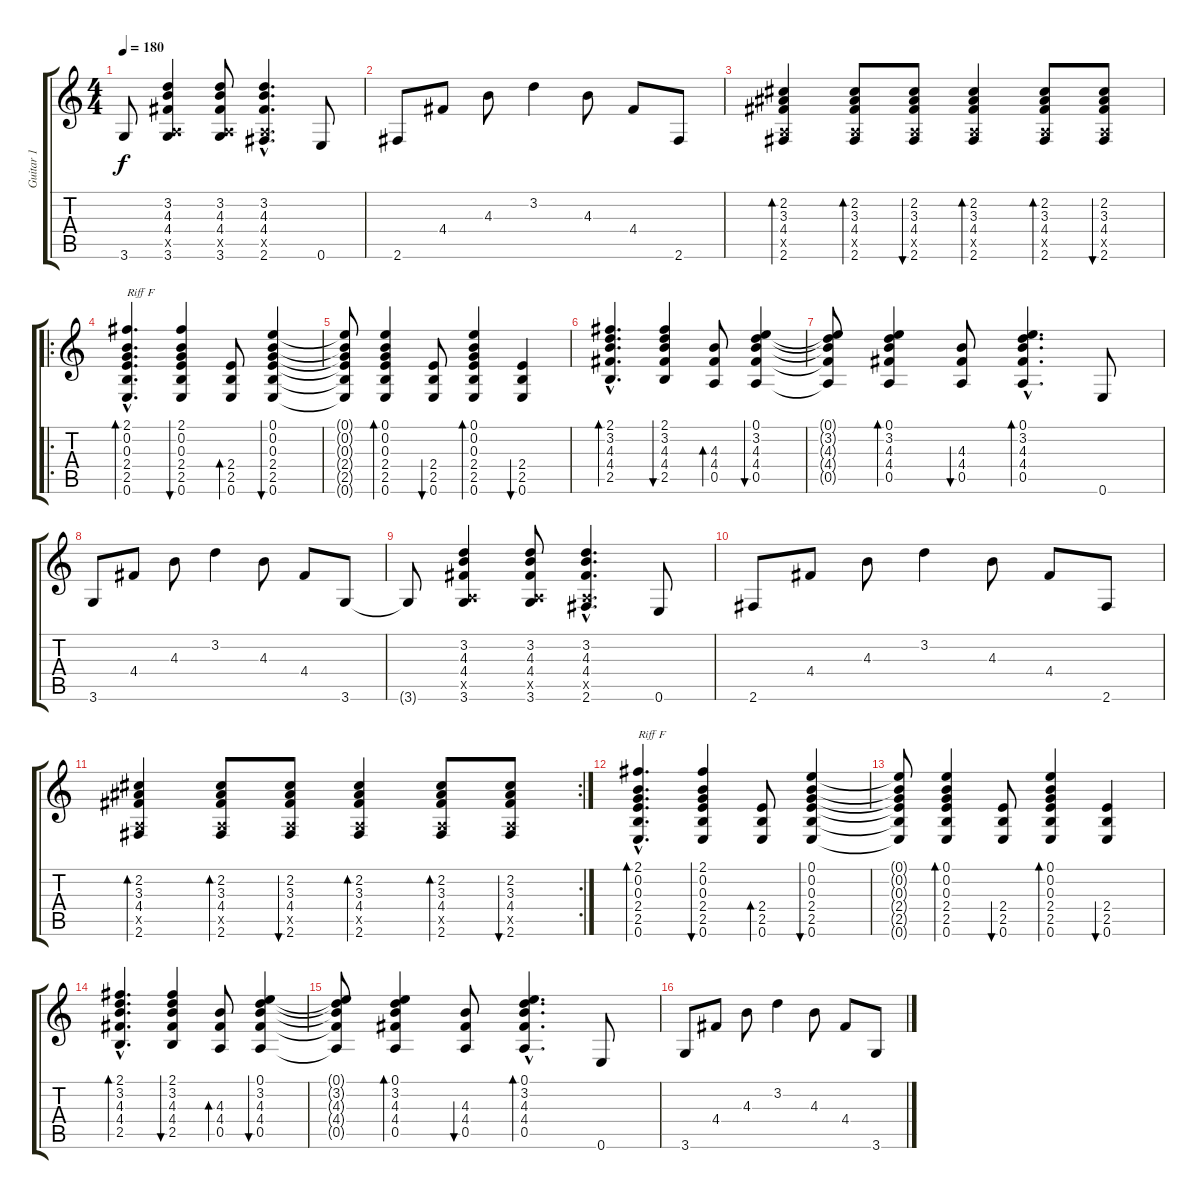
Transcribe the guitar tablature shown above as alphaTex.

\track ("Guitar 1" "Guitar 1") {instrument distortionguitar}
\staff {score tabs}
\tuning (E4 B3 G3 D3 A2 E2) {hide}
\ts (4 4)
\tempo 180
\clef g2
\ks c
3.6{t}.8{dy f} (3.2 4.3 4.4 0.5{x} 3.6).4 (3.2 4.3 4.4 0.5{x} 3.6).8 (3.2{hac} 4.3{hac} 4.4{hac} 0.5{hac x} 2.6{hac}).4{d} 0.6.8 |
2.6.8 4.4.8 4.3.8 3.2.4 4.3.8 4.4.8 2.6.8 |
(2.2 3.3 4.4 0.5{x} 2.6).4{bd 60} (2.2 3.3 4.4 0.5{x} 2.6).8{bd 60} (2.2 3.3 4.4 0.5{x} 2.6).8{bu 60} (2.2 3.3 4.4 0.5{x} 2.6).4{bd 60} (2.2 3.3 4.4 0.5{x} 2.6).8{bd 60} (2.2 3.3 4.4 0.5{x} 2.6).8{bu 60} |
\ro
(2.1{hac} 0.2{hac} 0.3{hac} 2.4{hac} 2.5{hac} 0.6{hac}).4{d bd 60 txt "Riff F"} (2.1 0.2 0.3 2.4 2.5 0.6).4{bu 60} (2.4 2.5 0.6).8{bd 60} (0.1 0.2 0.3 2.4 2.5 0.6).4{bu 60} |
(0.1{t} 0.2{t} 0.3{t} 2.4{t} 2.5{t} 0.6{t}).8 (0.1 0.2 0.3 2.4 2.5 0.6).4{bd 60} (2.4 2.5 0.6).8{bu 60} (0.1 0.2 0.3 2.4 2.5 0.6).4{bd 60} (2.4 2.5 0.6).4{bu 60} |
(2.1{hac} 3.2{hac} 4.3{hac} 4.4{hac} 2.5{hac}).4{d bd 60} (2.1 3.2 4.3 4.4 2.5).4{bu 60} (4.3 4.4 0.5).8{bd 60} (0.1 3.2 4.3 4.4 0.5).4{bu 60} |
(0.1{t} 3.2{t} 4.3{t} 4.4{t} 0.5{t}).8 (0.1 3.2 4.3 4.4 0.5).4{bd 60} (4.3 4.4 0.5).8{bu 60} (0.1{hac} 3.2{hac} 4.3{hac} 4.4{hac} 0.5{hac}).4{d bd 60} 0.6.8 |
3.6.8 4.4.8 4.3.8 3.2.4 4.3.8 4.4.8 3.6.8 |
3.6{t}.8 (3.2 4.3 4.4 0.5{x} 3.6).4 (3.2 4.3 4.4 0.5{x} 3.6).8 (3.2{hac} 4.3{hac} 4.4{hac} 0.5{hac x} 2.6{hac}).4{d} 0.6.8 |
2.6.8 4.4.8 4.3.8 3.2.4 4.3.8 4.4.8 2.6.8 |
\rc 2
(2.2 3.3 4.4 0.5{x} 2.6).4{bd 60} (2.2 3.3 4.4 0.5{x} 2.6).8{bd 60} (2.2 3.3 4.4 0.5{x} 2.6).8{bu 60} (2.2 3.3 4.4 0.5{x} 2.6).4{bd 60} (2.2 3.3 4.4 0.5{x} 2.6).8{bd 60} (2.2 3.3 4.4 0.5{x} 2.6).8{bu 60} |
(2.1{hac} 0.2{hac} 0.3{hac} 2.4{hac} 2.5{hac} 0.6{hac}).4{d bd 60 txt "Riff F"} (2.1 0.2 0.3 2.4 2.5 0.6).4{bu 60} (2.4 2.5 0.6).8{bd 60} (0.1 0.2 0.3 2.4 2.5 0.6).4{bu 60} |
(0.1{t} 0.2{t} 0.3{t} 2.4{t} 2.5{t} 0.6{t}).8 (0.1 0.2 0.3 2.4 2.5 0.6).4{bd 60} (2.4 2.5 0.6).8{bu 60} (0.1 0.2 0.3 2.4 2.5 0.6).4{bd 60} (2.4 2.5 0.6).4{bu 60} |
(2.1{hac} 3.2{hac} 4.3{hac} 4.4{hac} 2.5{hac}).4{d bd 60} (2.1 3.2 4.3 4.4 2.5).4{bu 60} (4.3 4.4 0.5).8{bd 60} (0.1 3.2 4.3 4.4 0.5).4{bu 60} |
(0.1{t} 3.2{t} 4.3{t} 4.4{t} 0.5{t}).8 (0.1 3.2 4.3 4.4 0.5).4{bd 60} (4.3 4.4 0.5).8{bu 60} (0.1{hac} 3.2{hac} 4.3{hac} 4.4{hac} 0.5{hac}).4{d bd 60} 0.6.8 |
3.6.8 4.4.8 4.3.8 3.2.4 4.3.8 4.4.8 3.6.8
